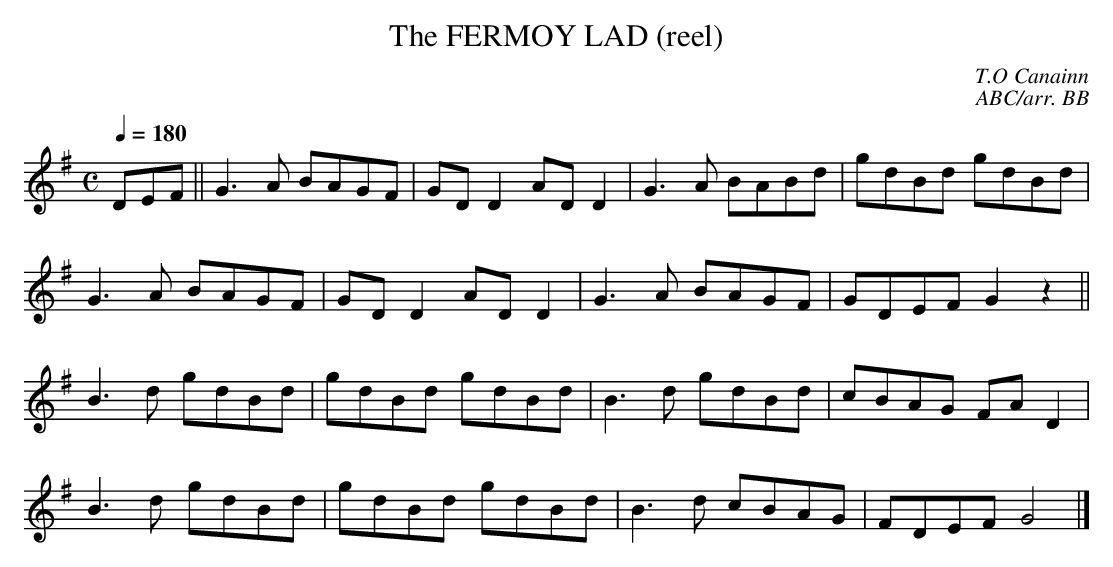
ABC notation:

X:1
T:FERMOY LAD (reel), The
C:T.O Canainn
C:ABC/arr. BB
Q:1/4=180
M:C
K:G
DEF||G3A BAGF|GDD2 ADD2|G3A BABd|gdBd gdBd|
G3A BAGF|GDD2 ADD2|G3A BAGF|GDEF G2 z2||
B3d gdBd|gdBd gdBd|B3d gdBd|cBAG FAD2|
B3d gdBd|gdBd gdBd|B3d cBAG|FDEF G4|]
